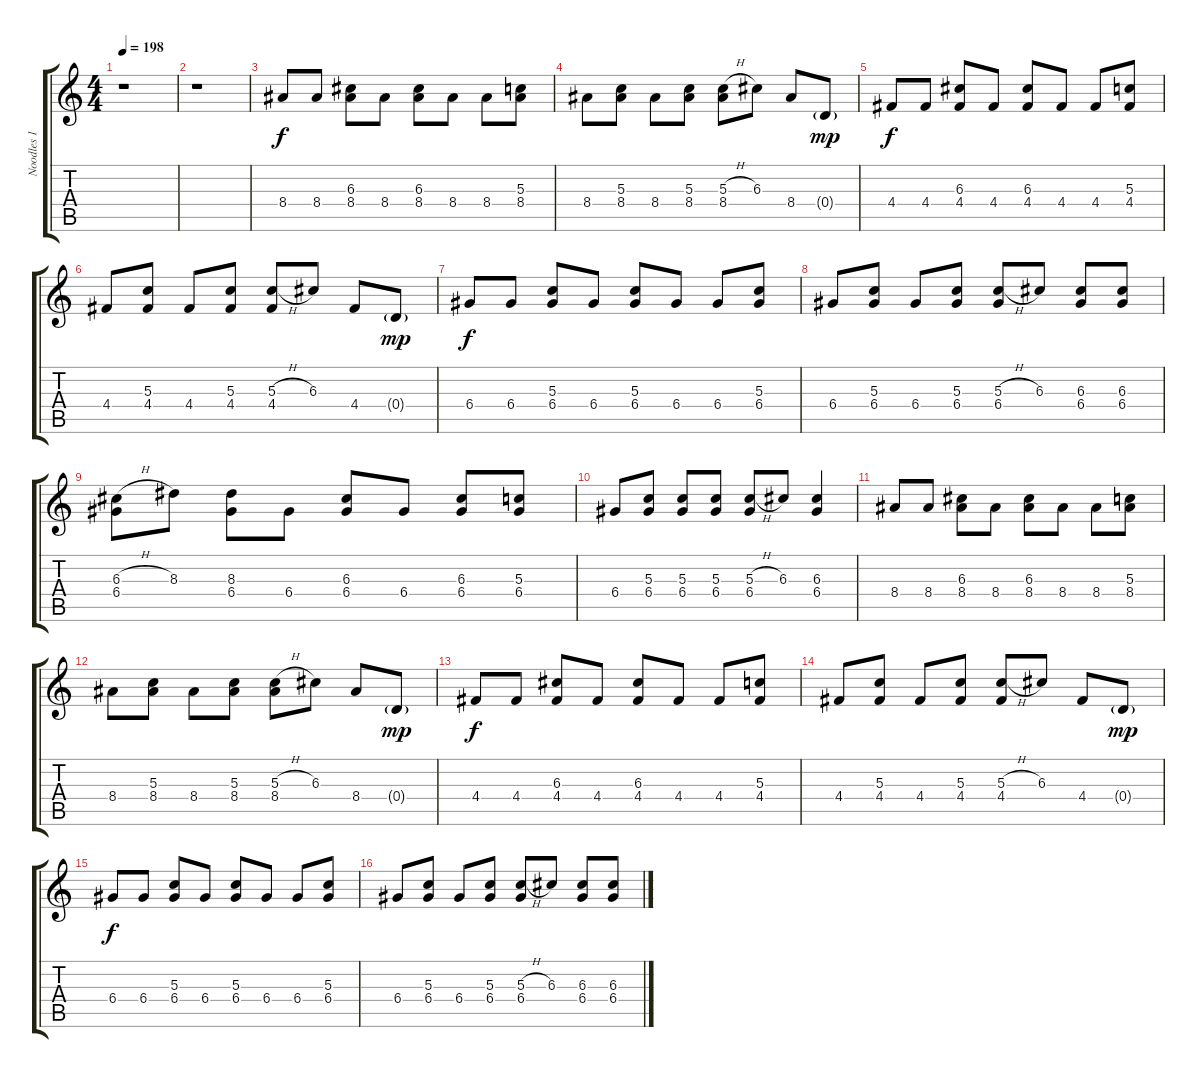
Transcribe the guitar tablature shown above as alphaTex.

\track ("Noodles 1" "Noodles 1") {instrument distortionguitar}
\staff {score tabs}
\tuning (E4 B3 G3 D3 A2 E2) {hide}
\ts (4 4)
\tempo 198
\clef g2
\ks c
r.1{dy f instrument distortionguitar} |
r.1 |
8.4.8{balance 7} 8.4.8 (6.3 8.4).8 8.4.8 (6.3 8.4).8 8.4.8 8.4.8 (5.3 8.4).8 |
8.4.8 (5.3 8.4).8 8.4.8 (5.3 8.4).8 (5.3{h} 8.4).8 6.3.8 8.4.8 0.4{g}.8{dy mp} |
4.4.8{dy f balance 9} 4.4.8 (6.3 4.4).8 4.4.8 (6.3 4.4).8 4.4.8 4.4.8 (5.3 4.4).8 |
4.4.8 (5.3 4.4).8 4.4.8 (5.3 4.4).8 (5.3{h} 4.4).8 6.3.8 4.4.8 0.4{g}.8{dy mp} |
6.4.8{dy f balance 7} 6.4.8 (5.3 6.4).8 6.4.8 (5.3 6.4).8 6.4.8 6.4.8 (5.3 6.4).8 |
6.4.8 (5.3 6.4).8 6.4.8 (5.3 6.4).8 (5.3{h} 6.4).8 6.3.8 (6.3 6.4).8 (6.3 6.4).8 |
(6.3{h} 6.4).8{balance 9} 8.3.8 (8.3 6.4).8 6.4.8 (6.3 6.4).8 6.4.8 (6.3 6.4).8 (5.3 6.4).8 |
6.4.8 (5.3 6.4).8 (5.3 6.4).8 (5.3 6.4).8 (5.3{h} 6.4).8 6.3.8 (6.3 6.4).4 |
8.4.8 8.4.8 (6.3 8.4).8 8.4.8 (6.3 8.4).8 8.4.8 8.4.8 (5.3 8.4).8 |
8.4.8 (5.3 8.4).8 8.4.8 (5.3 8.4).8 (5.3{h} 8.4).8 6.3.8 8.4.8 0.4{g}.8{dy mp} |
4.4.8{dy f} 4.4.8 (6.3 4.4).8 4.4.8 (6.3 4.4).8 4.4.8 4.4.8 (5.3 4.4).8 |
4.4.8 (5.3 4.4).8 4.4.8 (5.3 4.4).8 (5.3{h} 4.4).8 6.3.8 4.4.8 0.4{g}.8{dy mp} |
6.4.8{dy f} 6.4.8 (5.3 6.4).8 6.4.8 (5.3 6.4).8 6.4.8 6.4.8 (5.3 6.4).8 |
6.4.8 (5.3 6.4).8 6.4.8 (5.3 6.4).8 (5.3{h} 6.4).8 6.3.8 (6.3 6.4).8 (6.3 6.4).8
